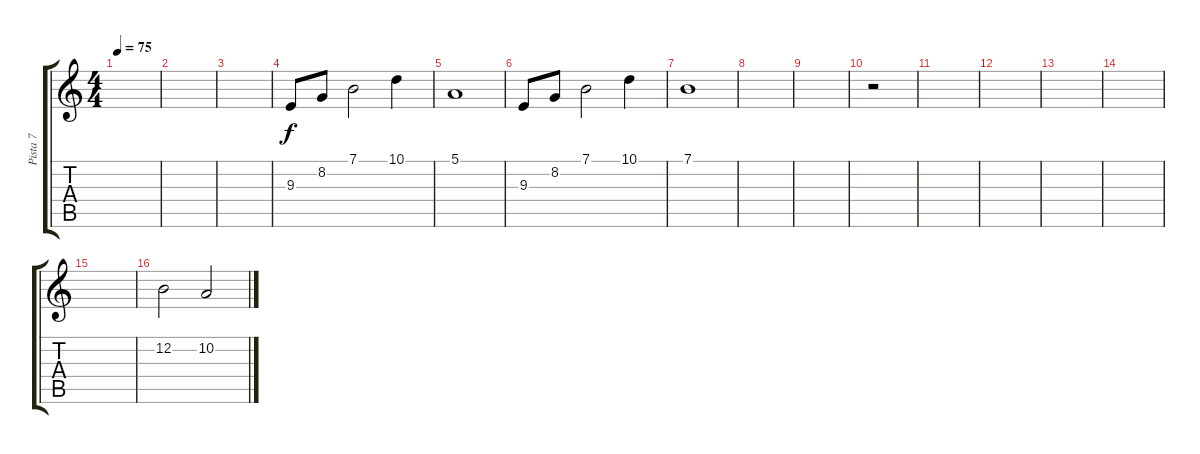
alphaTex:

\track ("Pista 7" "Pista 7") {instrument vibraphone}
\staff {score tabs}
\tuning (E4 B3 G3 D3 A2 E2) {hide}
\ts (4 4)
\tempo 75
\clef g2
\ks c
|
|
|
9.3.8 8.2.8 7.1.2 10.1.4 |
5.1.1 |
9.3.8 8.2.8 7.1.2 10.1.4 |
7.1.1 |
|
|
r.2 |
|
|
|
|
|
12.2.2 10.2.2
